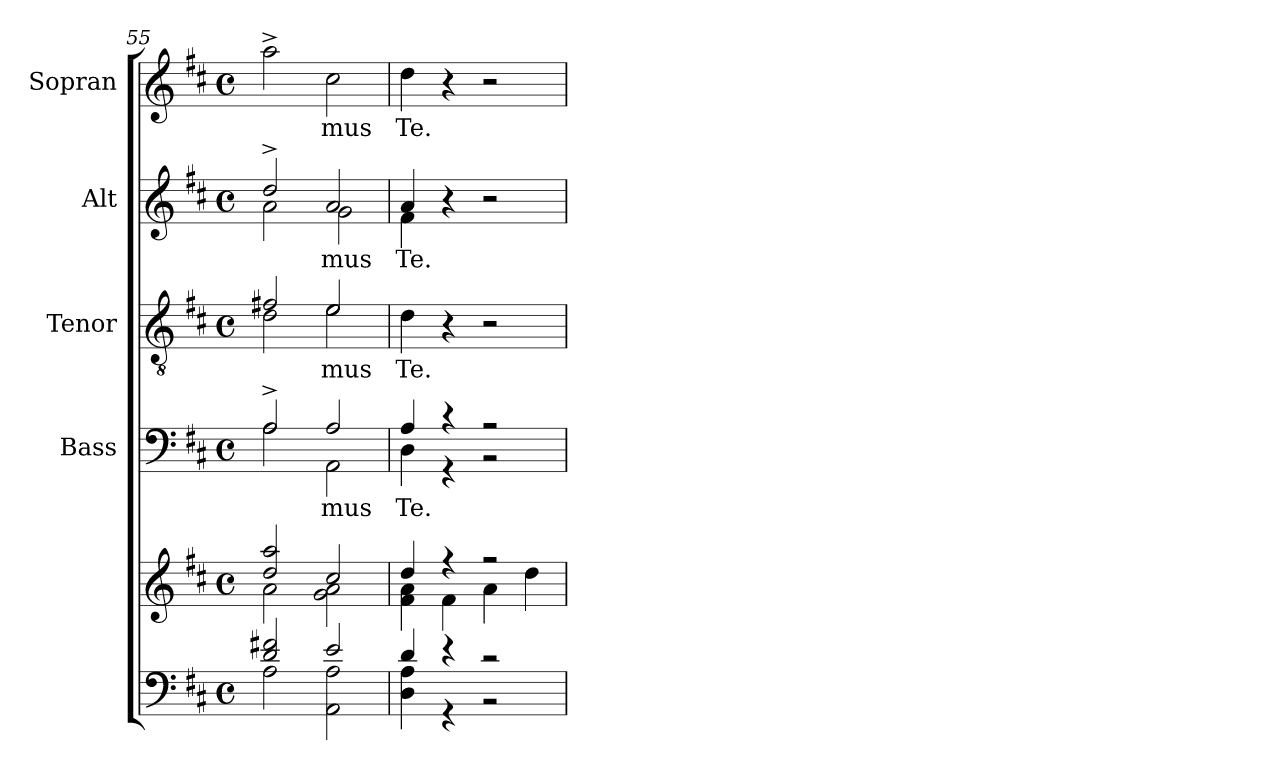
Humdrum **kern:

**kern	**kern	**kern	**text	**kern	**text	**kern	**text	**kern	**text
*part5	*part5	*part4	*part4	*part3	*part3	*part2	*part2	*part1	*part1
*staff6	*staff5	*staff4	*staff4	*staff3	*staff3	*staff2	*staff2	*staff1	*staff1
*	*	*I"Bass	*	*I"Tenor	*	*I"Alt	*	*I"Sopran	*
*	*	*I'B.	*	*I'T.	*	*I'A.	*	*I'S.	*
*clefF4	*clefG2	*clefF4	*	*clefGv2	*	*clefG2	*	*clefG2	*
*k[f#c#]	*k[f#c#]	*k[f#c#]	*	*k[f#c#]	*	*k[f#c#]	*	*k[f#c#]	*
*D:	*D:	*D:	*	*D:	*	*D:	*	*D:	*
*M4/4	*M4/4	*M4/4	*	*M4/4	*	*M4/4	*	*M4/4	*
*met(c)	*met(c)	*met(c)	*	*met(c)	*	*met(c)	*	*met(c)	*
=55	=55	=55	=55	=55	=55	=55	=55	=55	=55
*^	*^	*^	*	*^	*	*^	*	*	*
2d/ 2f#X/	2A\	2dd/ 2aa/	2a\	2A^>/	2A\	.	2f#X/	2d\	.	2dd^>/	2a\	.	2aa^>\	.
!	!	!	!	!	!	!LO:LY:b	!	!	!LO:LY:b	!	!	!LO:LY:b	!	!LO:LY:b
2e/	2AA\ 2A\	2cc#/	2g\ 2a\	2A/	2AA\	-mus	2e/	2e\	-mus	2a/	2g\	-mus	2cc#\	-mus
=56	=56	=56	=56	=56	=56	=56	=56	=56	=56	=56	=56	=56	=56	=56
!	!	!	!	!	!	!LO:LY:b	!	!	!LO:LY:b	!	!	!LO:LY:b	!	!LO:LY:b
*	*	*	*	*	*	*	*v	*v	*	*	*	*	*	*
4d/	4D\ 4A\	4dd/	4f#\ 4a\	4A/	4D\	Te.	4d\	Te.	4a/	4f#\	Te.	4dd\	Te.
4r	4r	4rff	4f#\	4r	4r	.	4r	.	4r	2.ryy	.	4r	.
2r	2r	2rff	4a\	2r	2r	.	2r	.	2r	.	.	2r	.
.	.	.	4dd\	.	.	.	.	.	.	.	.	.	.
*v	*v	*	*	*v	*v	*	*	*	*v	*v	*	*	*
*	*v	*v	*	*	*	*	*	*	*	*
=	=	=	=	=	=	=	=	=	=
*-	*-	*-	*-	*-	*-	*-	*-	*-	*-
